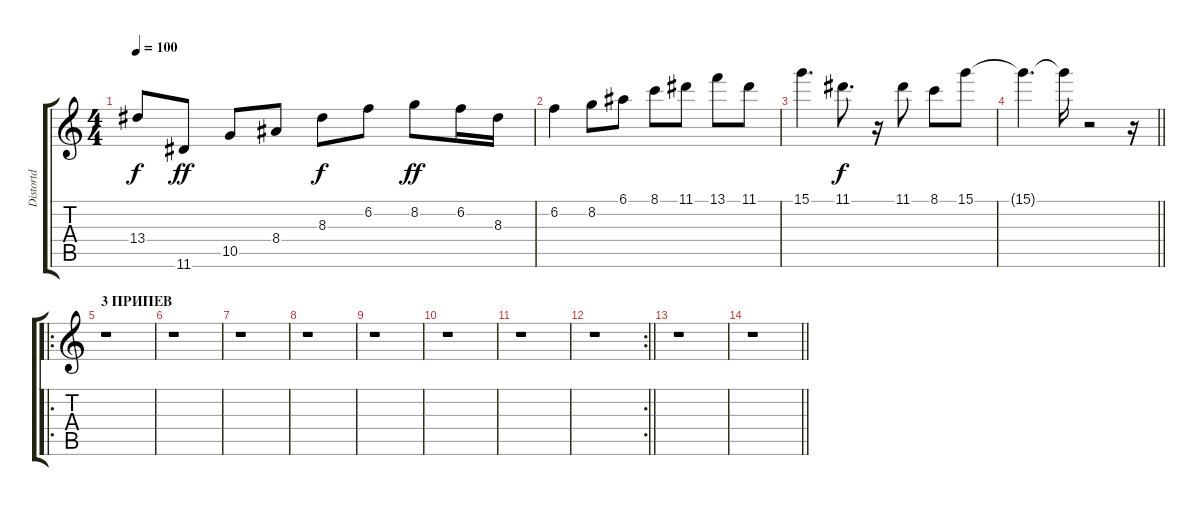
\track ("Distortd" "Distortd") {instrument distortionguitar}
\staff {score tabs}
\tuning (E4 B3 G3 D3 A2 E2) {hide}
\ts (4 4)
\tempo 100
\clef g2
\ks c
13.4{t}.8{dy f} 11.6.8{dy ff} 10.5.8 8.4.8 8.3.8{dy f} 6.2.8 8.2.8{dy ff} 6.2.16 8.3.16 |
6.2.4 8.2.8 6.1.8 8.1.8 11.1.8 13.1.8 11.1.8 |
15.1.4{d} 11.1.8{d dy f} r.16 11.1.8 8.1.8 15.1.8 |
\barLineRight lightlight
15.1{t}.4{d} 15.1{t}.16 r.2 r.16 |
\ro
\section ("" "3 ПРИПЕВ")
r.1 |
r.1 |
r.1 |
r.1 |
r.1 |
r.1 |
r.1 |
\rc 2
\barLineRight lightlight
r.1 |
r.1 |
\barLineRight lightlight
r.1
